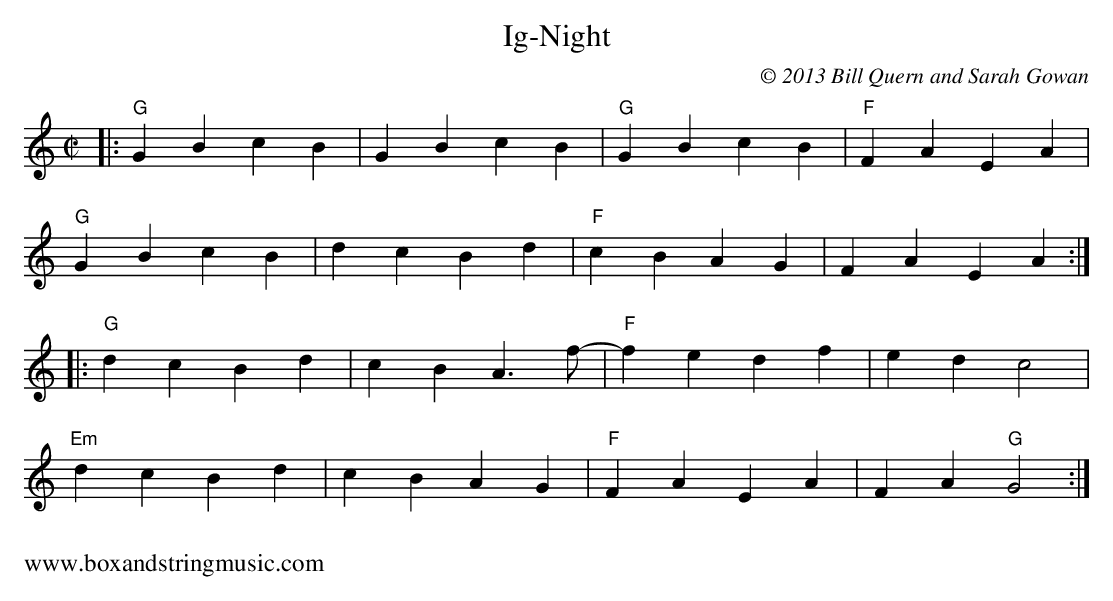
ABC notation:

X:1
T:Ig-Night
C:© 2013 Bill Quern and Sarah Gowan
M:C|
L:1/4
K:Gmix
|:"G"GBcB|GBcB|"G"GBcB|"F"FAEA|
"G"GBcB|dcBd|"F"cBAG|FAEA:|
|:"G"dcBd|cBA>f-|"F"fedf|edc2|
"Em"dcBd|cBAG|"F"FAEA|FA"G"G2:|
